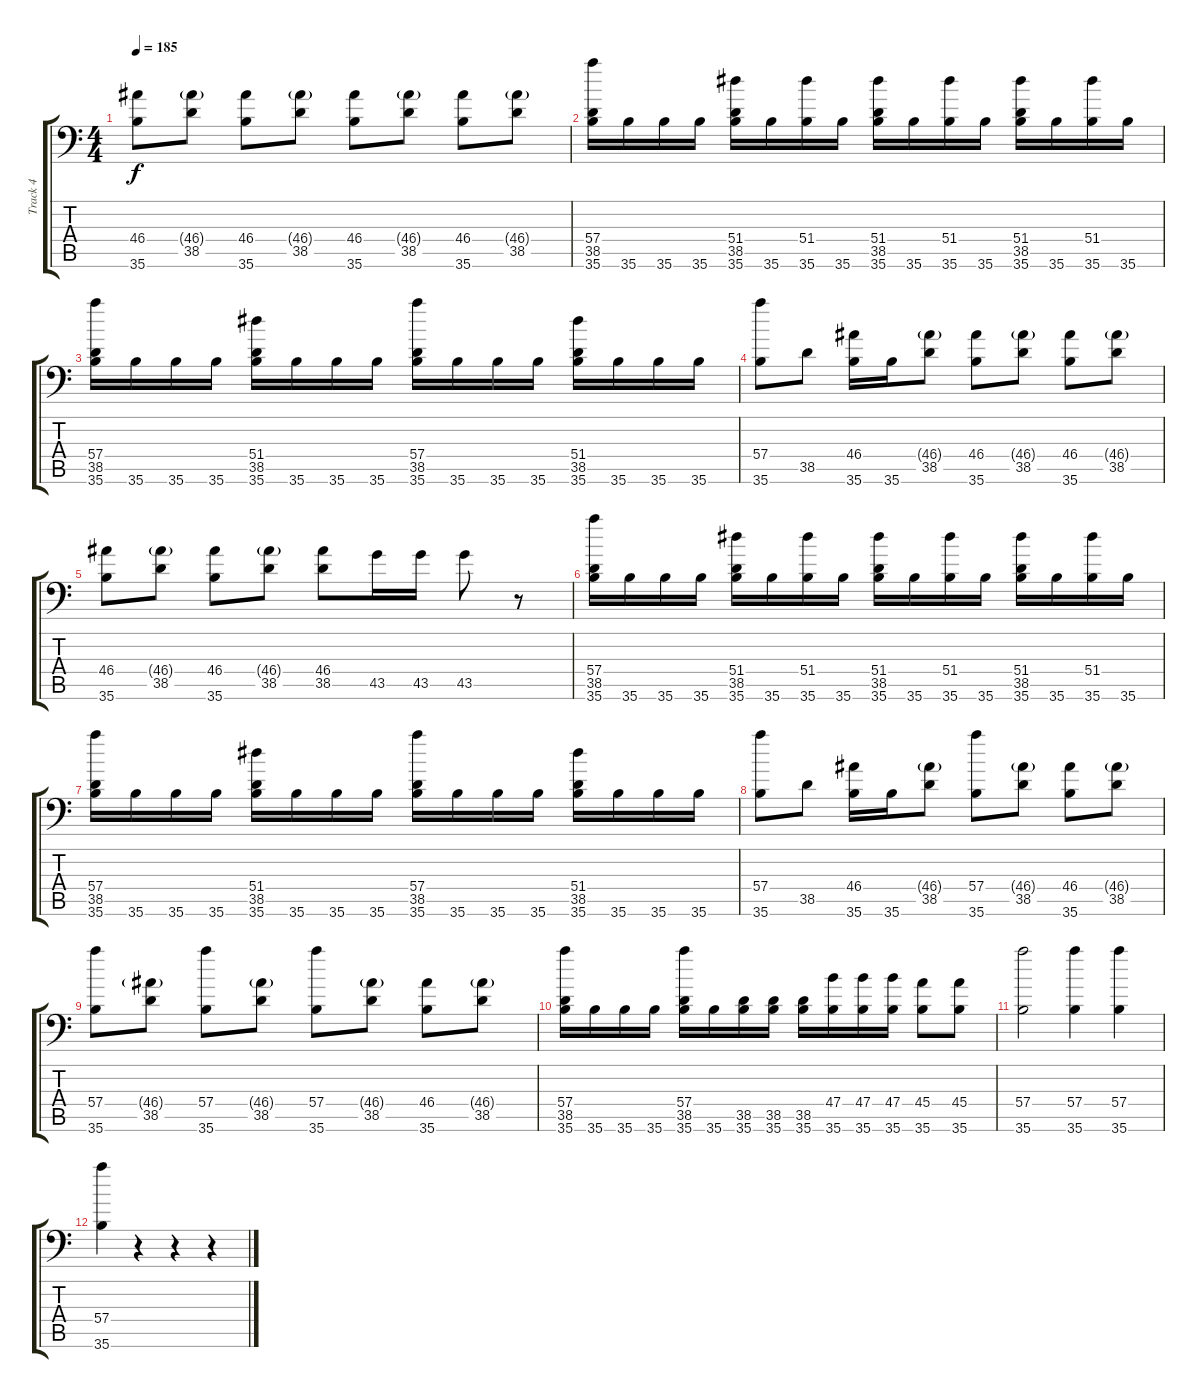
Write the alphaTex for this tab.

\track ("Track 4" "Track 4") {instrument acousticgrandpiano}
\staff {score tabs}
\tuning (C-1 C-1 C-1 C-1 C-1 C-1) {hide}
\ts (4 4)
\tempo 185
\clef f4
\ks c
(46.4 35.6).8{dy f} (46.4{g} 38.5).8 (46.4 35.6).8 (46.4{g} 38.5).8 (46.4 35.6).8 (46.4{g} 38.5).8 (46.4 35.6).8 (46.4{g} 38.5).8 |
(57.4 38.5 35.6).16 35.6.16 35.6.16 35.6.16 (51.4 38.5 35.6).16 35.6.16 (51.4 35.6).16 35.6.16 (51.4 38.5 35.6).16 35.6.16 (51.4 35.6).16 35.6.16 (51.4 38.5 35.6).16 35.6.16 (51.4 35.6).16 35.6.16 |
(57.4 38.5 35.6).16 35.6.16 35.6.16 35.6.16 (51.4 38.5 35.6).16 35.6.16 35.6.16 35.6.16 (57.4 38.5 35.6).16 35.6.16 35.6.16 35.6.16 (51.4 38.5 35.6).16 35.6.16 35.6.16 35.6.16 |
(57.4 35.6).8 38.5.8 (46.4 35.6).16 35.6.16 (46.4{g} 38.5).8 (46.4 35.6).8 (46.4{g} 38.5).8 (46.4 35.6).8 (46.4{g} 38.5).8 |
(46.4 35.6).8 (46.4{g} 38.5).8 (46.4 35.6).8 (46.4{g} 38.5).8 (46.4 38.5).8 43.5.16 43.5.16 43.5.8 r.8 |
(57.4 38.5 35.6).16 35.6.16 35.6.16 35.6.16 (51.4 38.5 35.6).16 35.6.16 (51.4 35.6).16 35.6.16 (51.4 38.5 35.6).16 35.6.16 (51.4 35.6).16 35.6.16 (51.4 38.5 35.6).16 35.6.16 (51.4 35.6).16 35.6.16 |
(57.4 38.5 35.6).16 35.6.16 35.6.16 35.6.16 (51.4 38.5 35.6).16 35.6.16 35.6.16 35.6.16 (57.4 38.5 35.6).16 35.6.16 35.6.16 35.6.16 (51.4 38.5 35.6).16 35.6.16 35.6.16 35.6.16 |
(57.4 35.6).8 38.5.8 (46.4 35.6).16 35.6.16 (46.4{g} 38.5).8 (57.4 35.6).8 (46.4{g} 38.5).8 (46.4 35.6).8 (46.4{g} 38.5).8 |
(57.4 35.6).8 (46.4{g} 38.5).8 (57.4 35.6).8 (46.4{g} 38.5).8 (57.4 35.6).8 (46.4{g} 38.5).8 (46.4 35.6).8 (46.4{g} 38.5).8 |
(57.4 38.5 35.6).16 35.6.16 35.6.16 35.6.16 (57.4 38.5 35.6).16 35.6.16 (38.5 35.6).16 (38.5 35.6).16 (38.5 35.6).16 (47.4 35.6).16 (47.4 35.6).16 (47.4 35.6).16 (45.4 35.6).8 (45.4 35.6).8 |
(57.4 35.6).2 (57.4 35.6).4 (57.4 35.6).4 |
(57.4 35.6).4 r.4 r.4 r.4
